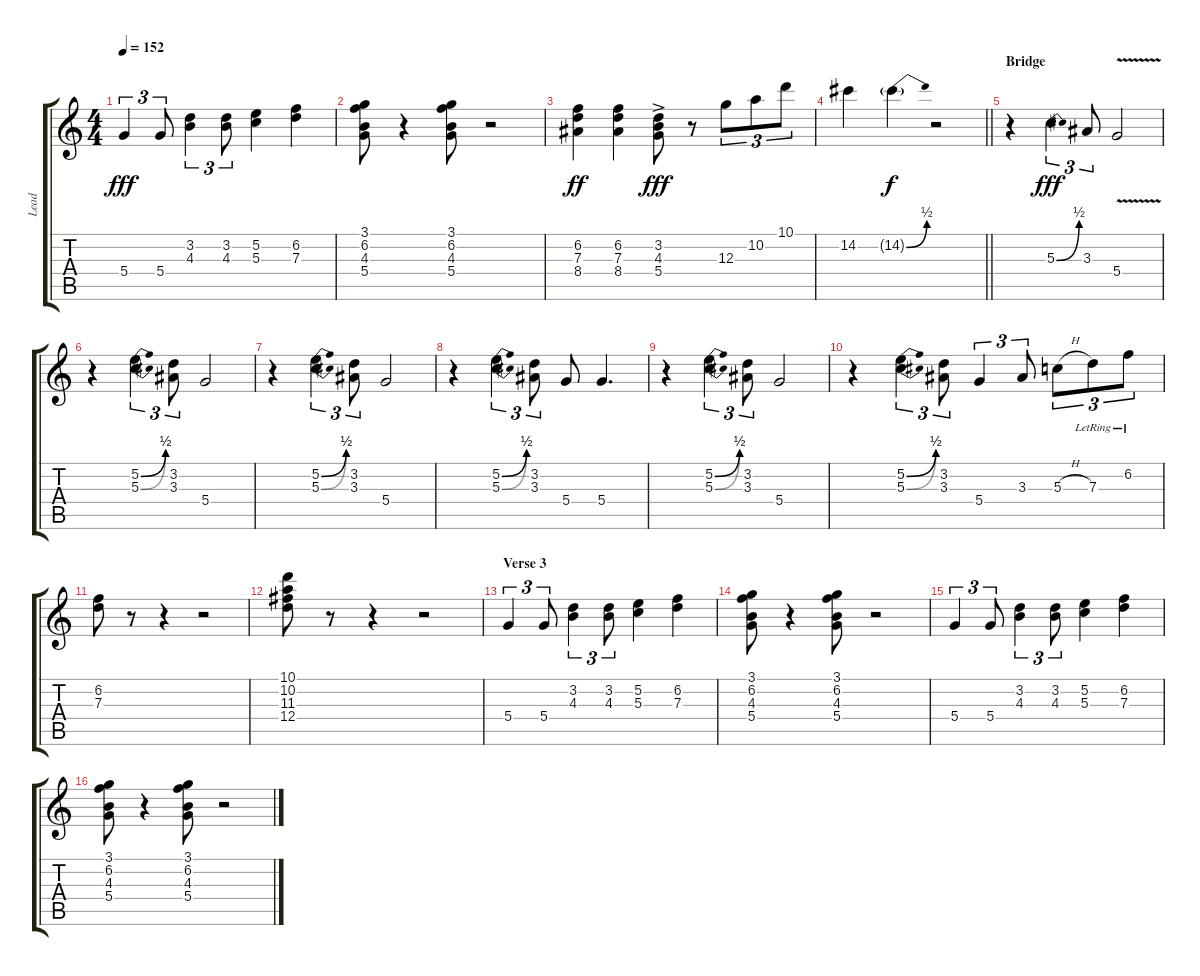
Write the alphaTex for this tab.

\track ("Lead" "Lead") {instrument overdrivenguitar}
\staff {score tabs}
\tuning (E4 B3 G3 D3 A2 E2) {hide}
\ts (4 4)
\tempo 152
\clef g2
\ks c
5.4.4{tu (3 2) dy fff} 5.4.8{tu (3 2)} (3.2 4.3).4{tu (3 2)} (3.2 4.3).8{tu (3 2)} (5.2 5.3).4 (6.2 7.3).4 |
(3.1 6.2 4.3 5.4).8 r.4 (3.1 6.2 4.3 5.4).8 r.2 |
(6.2 7.3 8.4).4{dy ff} (6.2 7.3 8.4).4 (3.2{ac} 4.3{ac} 5.4{ac}).8{dy fff} r.8 12.3.8{tu (3 2)} 10.2.8{tu (3 2)} 10.1.8{tu (3 2)} |
\barLineRight lightlight
14.2.4 14.2{be (bend 0 0 60 2) g}.4{dy f} r.2 |
\section ("" "Bridge")
r.4 5.3{be (bend 0 0 60 2)}.4{tu (3 2) dy fff} 3.3.8{tu (3 2)} 5.4{v}.2 |
r.4 (5.2{be (bend 0 0 60 2)} 5.3{be (bend 0 0 60 2)}).4{tu (3 2)} (3.2 3.3).8{tu (3 2)} 5.4.2 |
r.4 (5.2{be (bend 0 0 60 2)} 5.3{be (bend 0 0 60 2)}).4{tu (3 2)} (3.2 3.3).8{tu (3 2)} 5.4.2 |
r.4 (5.2{be (bend 0 0 60 2)} 5.3{be (bend 0 0 60 2)}).4{tu (3 2)} (3.2 3.3).8{tu (3 2)} 5.4.8 5.4.4{d} |
r.4 (5.2{be (bend 0 0 60 2)} 5.3{be (bend 0 0 60 2)}).4{tu (3 2)} (3.2 3.3).8{tu (3 2)} 5.4.2 |
r.4 (5.2{be (bend 0 0 60 2)} 5.3{be (bend 0 0 60 2)}).4{tu (3 2)} (3.2 3.3).8{tu (3 2)} 5.4.4{tu (3 2)} 3.3.8{tu (3 2)} 5.3{h}.8{tu (3 2)} 7.3{lr}.8{tu (3 2)} 6.2{lr}.8{tu (3 2)} |
(6.2 7.3).8 r.8 r.4 r.2 |
(10.1 10.2 11.3 12.4).8 r.8 r.4 r.2 |
\section ("" "Verse 3")
5.4.4{tu (3 2)} 5.4.8{tu (3 2)} (3.2 4.3).4{tu (3 2)} (3.2 4.3).8{tu (3 2)} (5.2 5.3).4 (6.2 7.3).4 |
(3.1 6.2 4.3 5.4).8 r.4 (3.1 6.2 4.3 5.4).8 r.2 |
5.4.4{tu (3 2)} 5.4.8{tu (3 2)} (3.2 4.3).4{tu (3 2)} (3.2 4.3).8{tu (3 2)} (5.2 5.3).4 (6.2 7.3).4 |
(3.1 6.2 4.3 5.4).8 r.4 (3.1 6.2 4.3 5.4).8 r.2
